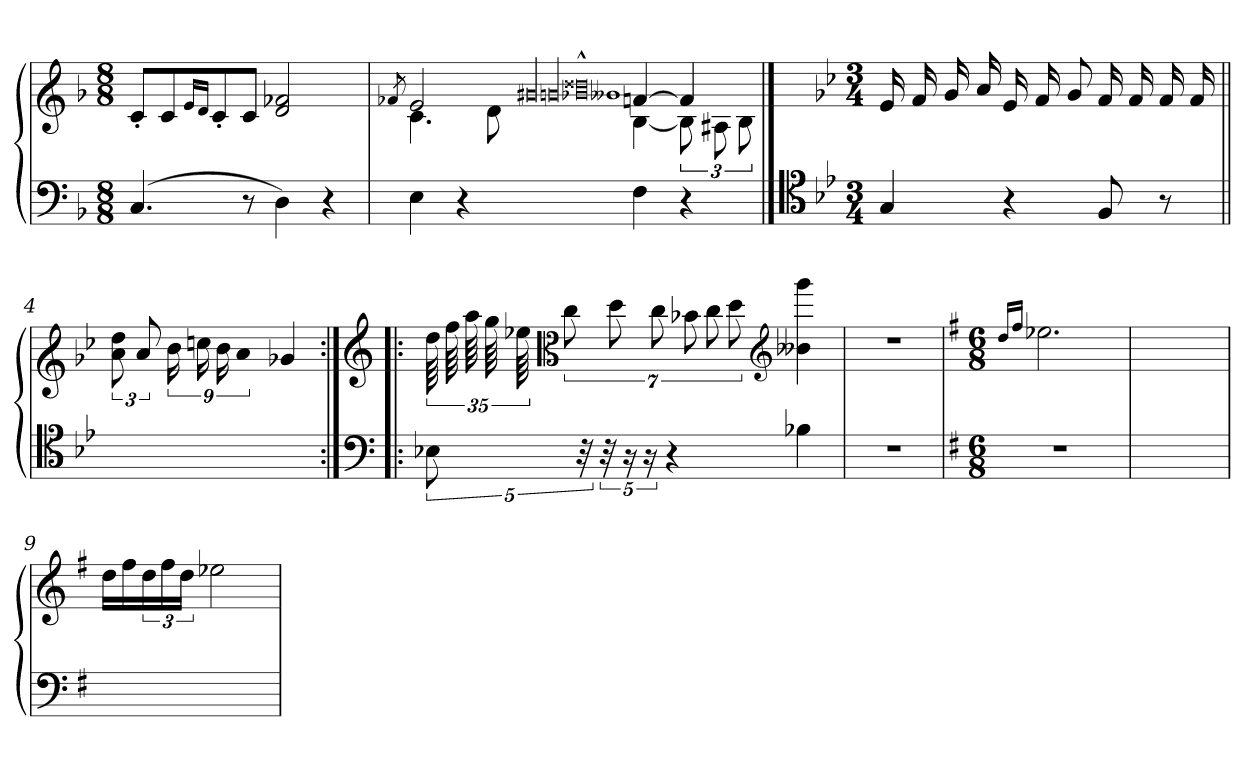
**kern	**kern
*part1	*part1
*staff2	*staff1
*clefF4	*clefG1
*k[b-]	*k[b-]
*F:	*F:
*M8/8	*M8/8
=1	=1
(4.C	8e'L
.	8e
.	16qgLL
.	16qfJJ
.	8e'J
8r	8eJ
4D)	2f 2a-X
4r	.
=2	=2
.	8qa-X
*	*^
4E	2g	4.e
4r	.	.
.	.	8f
.	00qb#X	.
.	00qbn	.
.	0qb-X^^ 0qdd##X^^	.
.	1qb--X	.
4F	[4a	[4d
4r	4a]	12d]
.	.	12c#X
.	.	12d
*	*v	*v
==3	==3
*clefC4	*
*k[b-e-]	*k[b-e-]
*B-:	*B-:
*M3/4	*M3/4
4G	16g
.	16a
.	16b-
.	16cc
4r	16g
.	16a
.	8b-
8F	16a
.	16a
8r	16a
.	16a
=4||	=4||
2.ryy	12cc 12ff
.	12cc
.	18dd
.	18ee
.	18dd
.	6cc
.	4b-X
=5:|!|:	=5:|!|:
*clefF4	*clefG2
10E-X	70dd
.	70ff
.	70aa
.	70gg
.	70ee-X
*	*clefC3
.	14cc
40r	.
40r	.
.	14dd
20r	.
20r	.
.	14cc
4r	.
.	14b-X
.	14cc
.	14dd
*	*clefG2
4B-X	4ggg 4b--X
=6	=6
2.r	2.r
=7	=7
*k[f#]	*k[f#]
*G:	*G:
*M6/8	*M6/8
.	16qddLL
.	16qff#JJ
2.r	2.ee-
=8	=8
2.ryy	2.ryy
=9	=9
2.ryy	16ddLL
.	16ff#
.	24dd
.	24ff#
.	24ddJJ
.	2ee-
=	=
*-	*-
